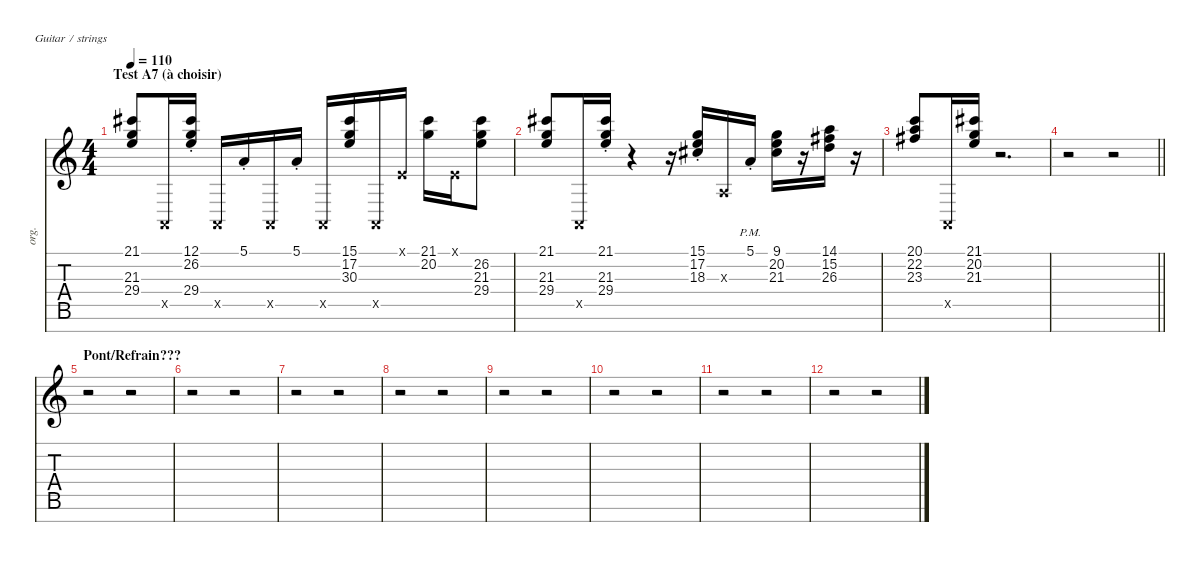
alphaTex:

\defaultSystemsLayout 4
\hideDynamics
\bracketExtendMode nobrackets
\otherSystemsTrackNameOrientation horizontal
\track ("Michael" "org.") {instrument rockorgan}
\staff {score tabs}
\tuning (E4 B3 G3 D3 A2 E2 B1)
\ts (4 4)
\section ("" "Test A7 (à choisir)")
\tempo 110
\clef g2
\ks c
(21.1{acc #} 21.3 29.4).8{dy f} 0.5{x}.16 (12.1{st} 26.2{st acc #} 29.4{st}).16 0.5{x}.16 5.1{st}.16 0.5{x}.16 5.1{st}.16 0.5{x}.16 (15.1 17.2 30.3{acc #}).16 0.5{x}.16 0.1{x}.16 (21.1{acc #} 20.2).16 0.1{x}.16 (26.2{acc #} 21.3 29.4).8 |
(21.1{acc #} 21.3 29.4).8 0.5{x}.16 (21.1{st acc #} 21.3{st} 29.4{st}).16 r.4 r.16 (15.1{st} 17.2{st} 18.3{st acc #}).16 2.3{x}.16 5.1{pm st}.16 (9.1{acc #} 20.2 21.3).16 r.16 (14.1{acc #} 15.2 26.3).16 r.16 |
(20.1 22.2 23.3{acc #}).8 0.5{x}.16 (21.1{acc #} 20.2 21.3).16 r.2{d} |
\barLineRight lightlight
r.2 r.2 |
\section ("" "Pont/Refrain???")
r.2 r.2 |
r.2 r.2 |
r.2 r.2 |
r.2 r.2 |
r.2 r.2 |
r.2 r.2 |
r.2 r.2 |
r.2 r.2
